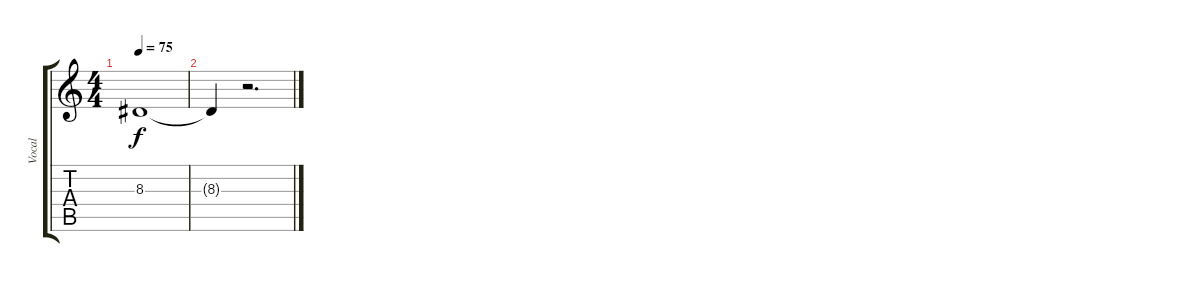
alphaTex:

\track ("Vocal" "Vocal") {instrument lead1square}
\staff {score tabs}
\tuning (E4 B3 G3 D3 A2 E2) {hide}
\ts (4 4)
\tempo 75
\clef g2
\ks c
8.3{t}.1{dy f} |
8.3{t}.4 r.2{d}
